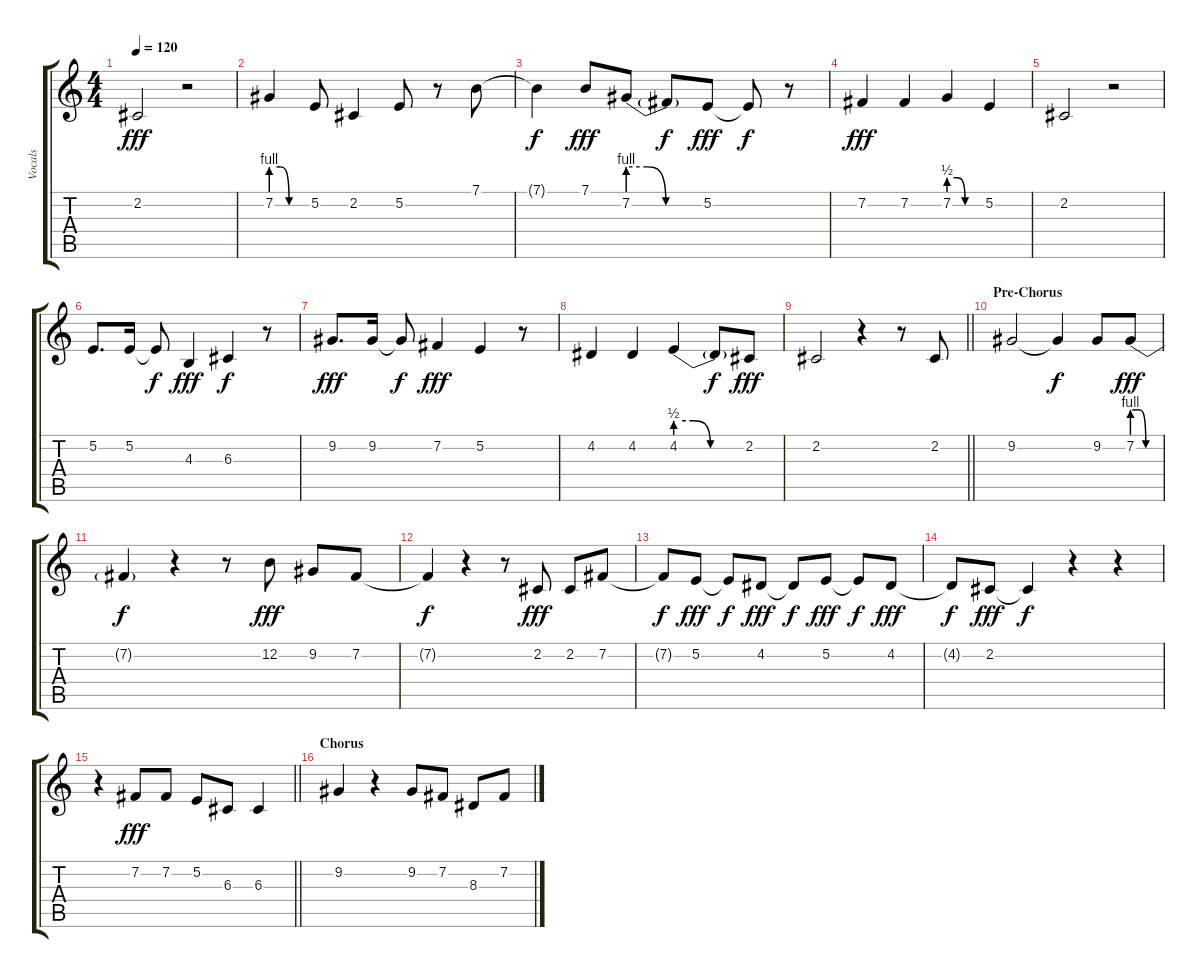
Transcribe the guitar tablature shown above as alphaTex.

\track ("Vocals" "Vocals") {instrument lead2sawtooth}
\staff {score tabs}
\tuning (E4 B3 G3 D3 A2 E2) {hide}
\ts (4 4)
\tempo 120
\clef g2
\ks c
2.2.2{dy fff} r.2 |
7.2{be (custom 0 4 15 4 30 0 60 0)}.4 5.2.8 2.2.4 5.2.8 r.8 7.1.8 |
7.1{t}.4{dy f} 7.1.8{dy fff} 7.2{be (custom 0 4 15 4 30 0 60 0)}.8 7.2{t}.8{dy f} 5.2.8{dy fff} 5.2{t}.8{dy f} r.8 |
7.2.4{dy fff} 7.2.4 7.2{be (custom 0 2 15 2 30 0 60 0)}.4 5.2.4 |
2.2.2 r.2 |
5.2.8{d} 5.2.16 5.2{t}.8{dy f} 4.3.4{dy fff} 6.3.4{dy f} r.8 |
9.2.8{d dy fff} 9.2.16 9.2{t}.8{dy f} 7.2.4{dy fff} 5.2.4 r.8 |
4.2.4 4.2.4 4.2{be (custom 0 2 15 2 30 0 60 0)}.4 4.2{t}.8{dy f} 2.2.8{dy fff} |
\barLineRight lightlight
2.2.2 r.4 r.8 2.2.8 |
\section ("" "Pre-Chorus")
9.2.2 9.2{t}.4{dy f} 9.2.8 7.2{be (custom 0 4 15 4 30 0 60 0)}.8{dy fff} |
7.2{t}.4{dy f} r.4 r.8 12.2.8{dy fff} 9.2.8 7.2.8 |
7.2{t}.4{dy f} r.4 r.8 2.2.8{dy fff} 2.2.8 7.2.8 |
7.2{t}.8{dy f} 5.2.8{dy fff} 5.2{t}.8{dy f} 4.2.8{dy fff} 4.2{t}.8{dy f} 5.2.8{dy fff} 5.2{t}.8{dy f} 4.2.8{dy fff} |
4.2{t}.8{dy f} 2.2.8{dy fff} 2.2{t}.4{dy f} r.4 r.4 |
\barLineRight lightlight
r.4 7.2.8{dy fff} 7.2.8 5.2.8 6.3.8 6.3.4 |
\section ("" "Chorus")
9.2.4 r.4 9.2.8 7.2.8 8.3.8 7.2.8
